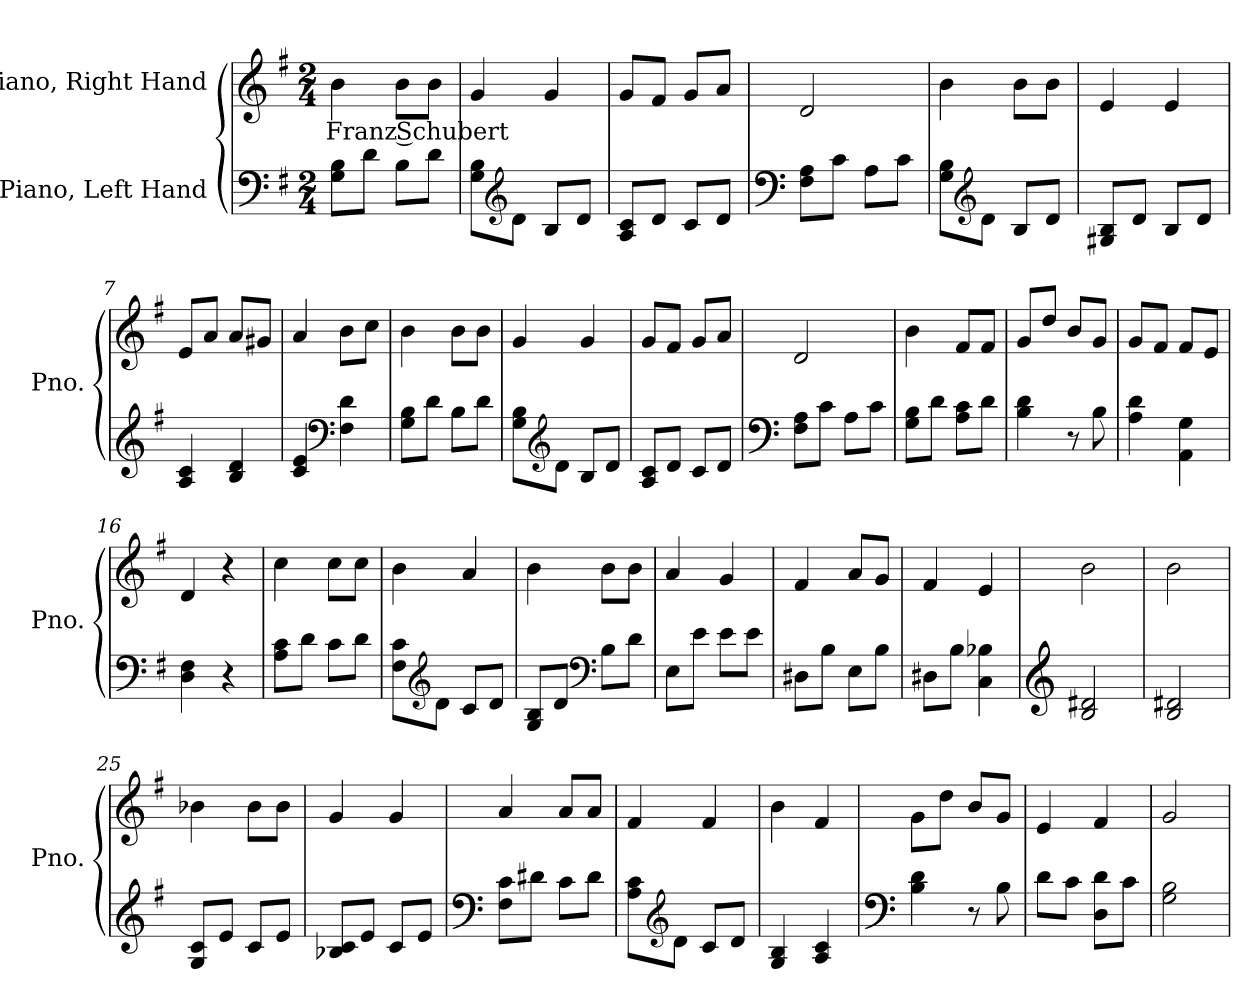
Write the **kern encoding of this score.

**kern	**kern	**text
*part2	*part1	*part1
*staff2	*staff1	*staff1
*I"Piano, Left Hand	*I"Piano, Right Hand	*
*I'Pno.	*I'Pno.	*
*clefF4	*clefG2	*
*k[f#]	*k[f#]	*
*M2/4	*M2/4	*
*MM100	*MM100	*
=1	=1	=1
!	!	!LO:LY:b
8G\ 8B\L	4b\	Franz Schubert
8d\J	.	.
8B\L	8b\L	.
8d\J	8b\J	.
=2	=2	=2
8G\ 8B\L	4g/	.
*clefG2	*	*
8d\J	.	.
8B/L	4g/	.
8d/J	.	.
=3	=3	=3
8A/ 8c/L	8g/L	.
8d/J	8f#/J	.
8c/L	8g/L	.
8d/J	8a/J	.
=4	=4	=4
*clefF4	*	*
8F#\ 8A\L	2d/	.
8c\J	.	.
8A\L	.	.
8c\J	.	.
=5	=5	=5
8G\ 8B\L	4b\	.
*clefG2	*	*
8d\J	.	.
8B/L	8b\L	.
8d/J	8b\J	.
!!LO:LB:g=z
=6	=6	=6
8G#X/ 8B/L	4e/	.
8d/J	.	.
8B/L	4e/	.
8d/J	.	.
=7	=7	=7
4A/ 4c/	8e/L	.
.	8a/J	.
4B/ 4d/	8a/L	.
.	8g#X/J	.
=8	=8	=8
4c/ 4e/	4a/	.
*clefF4	*	*
4F#\ 4d\	8b\L	.
.	8cc\J	.
=9	=9	=9
8G\ 8B\L	4b\	.
8d\J	.	.
8B\L	8b\L	.
8d\J	8b\J	.
=10	=10	=10
8G\ 8B\L	4g/	.
*clefG2	*	*
8d\J	.	.
8B/L	4g/	.
8d/J	.	.
=11	=11	=11
8A/ 8c/L	8g/L	.
8d/J	8f#/J	.
8c/L	8g/L	.
8d/J	8a/J	.
=12	=12	=12
*clefF4	*	*
8F#\ 8A\L	2d/	.
8c\J	.	.
8A\L	.	.
8c\J	.	.
!!LO:LB:g=z
=13	=13	=13
8G\ 8B\L	4b\	.
8d\J	.	.
8A\ 8c\L	8f#/L	.
8d\J	8f#/J	.
=14	=14	=14
4B\ 4d\	8g/L	.
.	8dd/J	.
8r	8b/L	.
8B\	8g/J	.
=15	=15	=15
4A\ 4d\	8g/L	.
.	8f#/J	.
4AA\ 4G\	8f#/L	.
.	8e/J	.
=16	=16	=16
4D\ 4F#\	4d/	.
4r	4r	.
=17	=17	=17
8A\ 8c\L	4cc\	.
8d\J	.	.
8c\L	8cc\L	.
8d\J	8cc\J	.
=18	=18	=18
8F#\ 8c\L	4b\	.
*clefG2	*	*
8d\J	.	.
8c/L	4a/	.
8d/J	.	.
=19	=19	=19
8G/ 8B/L	4b\	.
8d/J	.	.
*clefF4	*	*
8B\L	8b\L	.
8d\J	8b\J	.
!!LO:LB:g=z
=20	=20	=20
8E\L	4a/	.
8e\J	.	.
8e\L	4g/	.
8e\J	.	.
=21	=21	=21
8D#X\L	4f#/	.
8B\J	.	.
8E\L	8a/L	.
8B\J	8g/J	.
=22	=22	=22
8D#X\L	4f#/	.
8B\J	.	.
4C\ 4B-X\	4e/	.
=23	=23	=23
*clefG2	*	*
2B/ 2d#X/	2b\	.
=24	=24	=24
2B/ 2d#X/	2b\	.
=25	=25	=25
8G/ 8c/L	4b-X\	.
8e/J	.	.
8c/L	8b-\L	.
8e/J	8b-\J	.
=26	=26	=26
8B-X/ 8c/L	4g/	.
8e/J	.	.
8c/L	4g/	.
8e/J	.	.
=27	=27	=27
*clefF4	*	*
8F#\ 8c\L	4a/	.
8d#X\J	.	.
8c\L	8a/L	.
8d#\J	8a/J	.
!!LO:LB:g=z
=28	=28	=28
8A\ 8c\L	4f#/	.
*clefG2	*	*
8d\J	.	.
8c/L	4f#/	.
8d/J	.	.
=29	=29	=29
4G/ 4B/	4b\	.
4A/ 4c/	4f#/	.
=30	=30	=30
*clefF4	*	*
4B\ 4d\	8g\L	.
.	8dd\J	.
8r	8b/L	.
8B\	8g/J	.
=31	=31	=31
8d\L	4e/	.
8c\J	.	.
8D\ 8d\L	4f#/	.
8c\J	.	.
=32	=32	=32
2G\ 2B\	2g/	.
=	=	=
*-	*-	*-
